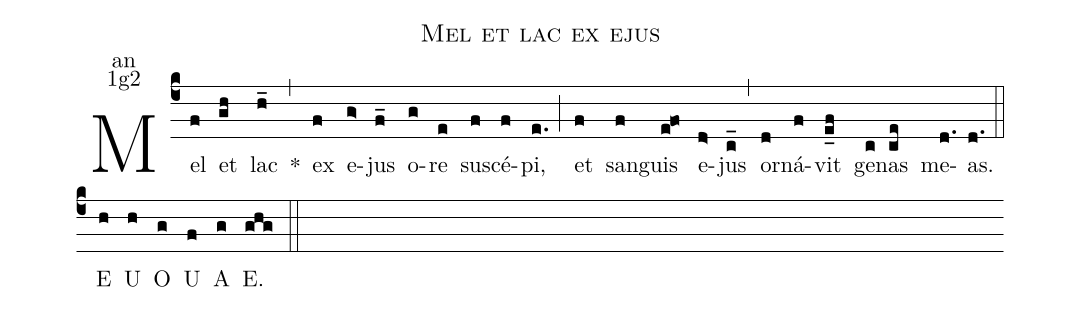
name:Mel et lac ex ejus;
office-part:an;
mode:1g2;
%%
(c4) Mel(f) et(gh) lac(h_) <sp>*</sp>(,) ex(f) e(g>)jus(f_) o(g)re(e) su(f)scé(f)pi,(e.) (;)
et(f) san(f)guis(e@fo) e(d>)jus(c_) (,) or(d)ná(f)vit(e_f) ge(c)nas(ce) me(d.)as.(d.) (::)
<eu>E(h) U(h) O(g) U(f) A(g) E.(ghg) </eu>(::)
